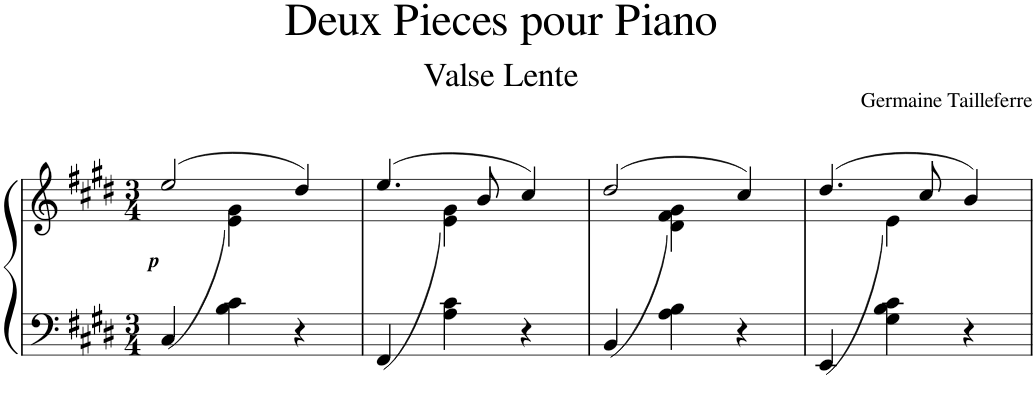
**kern	**kern
*part1	*part1
*staff2	*staff1
*I"Piano	*
*I'Pno.	*
*clefF4	*clefG2
*k[f#c#g#d#]	*k[f#c#g#d#]
*M3/4	*M3/4
=1	=1
*	*^
!	!LO:TX:b:Bi:t=p	!
(4C#/	(2ee/	4ryy
4B\ 4c#\	.	(4e\ 4g#\
4r	4dd#/)	4ryy
=2	=2	=2
(4FF#/	4.ee/	4ryy
4A\ 4c#\	.	(4e\ 4g#\
.	8b/	.
4r	4cc#/)	4ryy
=3	=3	=3
(4BB/	2dd#/	4ryy
4A\ 4B\	.	(4d#\ 4f#\ 4g#\
4r	4cc#/)	4ryy
=4	=4	=4
4EE/	4.dd#/	4ryy
4G#\ 4B\ 4c#\	.	(4e\
.	8cc#/	.
4r	4b/)	4ryy
*	*v	*v
=	=
*-	*-
